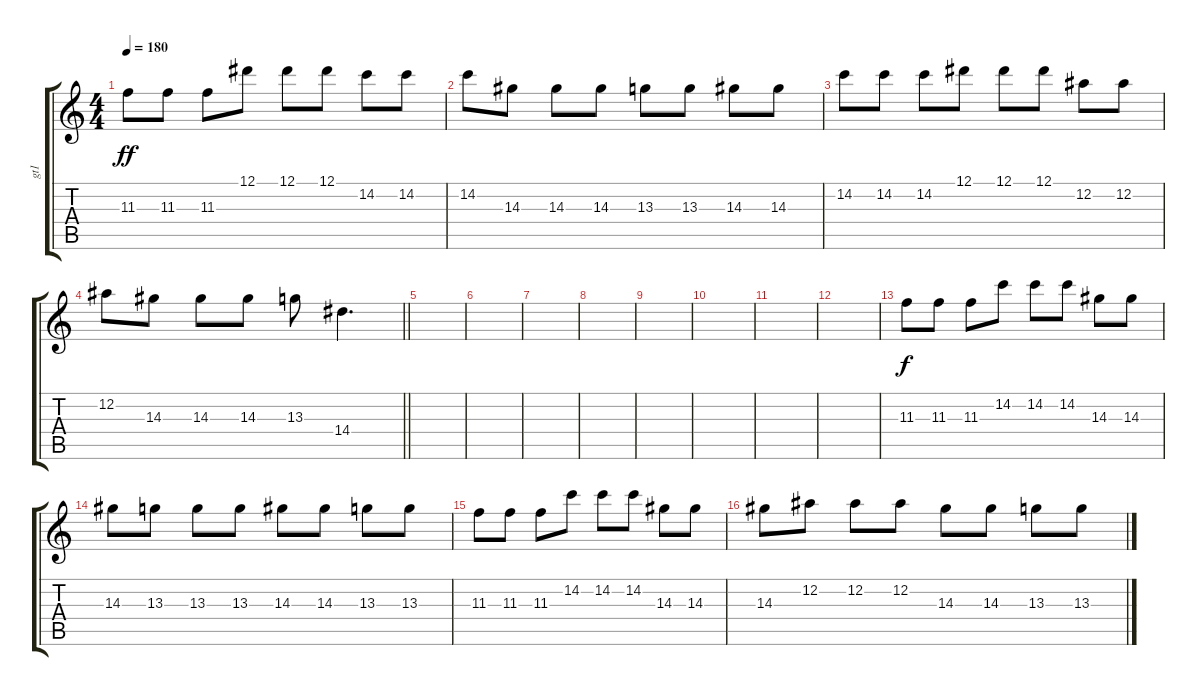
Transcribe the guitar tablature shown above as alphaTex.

\track ("gt1" "gt1") {instrument distortionguitar}
\staff {score tabs}
\tuning (Eb4 Bb3 Gb3 Db3 Ab2 Db2) {hide}
\ts (4 4)
\tempo 180
\clef g2
\ks c
11.3.8{dy ff} 11.3.8 11.3.8 12.1.8 12.1.8 12.1.8 14.2.8 14.2.8 |
14.2.8 14.3.8 14.3.8 14.3.8 13.3.8 13.3.8 14.3.8 14.3.8 |
14.2.8 14.2.8 14.2.8 12.1.8 12.1.8 12.1.8 12.2.8 12.2.8 |
\barLineRight lightlight
12.2.8 14.3.8 14.3.8 14.3.8 13.3.8 14.4.4{d} |
|
|
|
|
|
|
|
|
11.3.8{dy f} 11.3.8 11.3.8 14.2.8 14.2.8 14.2.8 14.3.8 14.3.8 |
14.3.8 13.3.8 13.3.8 13.3.8 14.3.8 14.3.8 13.3.8 13.3.8 |
11.3.8 11.3.8 11.3.8 14.2.8 14.2.8 14.2.8 14.3.8 14.3.8 |
14.3.8 12.2.8 12.2.8 12.2.8 14.3.8 14.3.8 13.3.8 13.3.8
